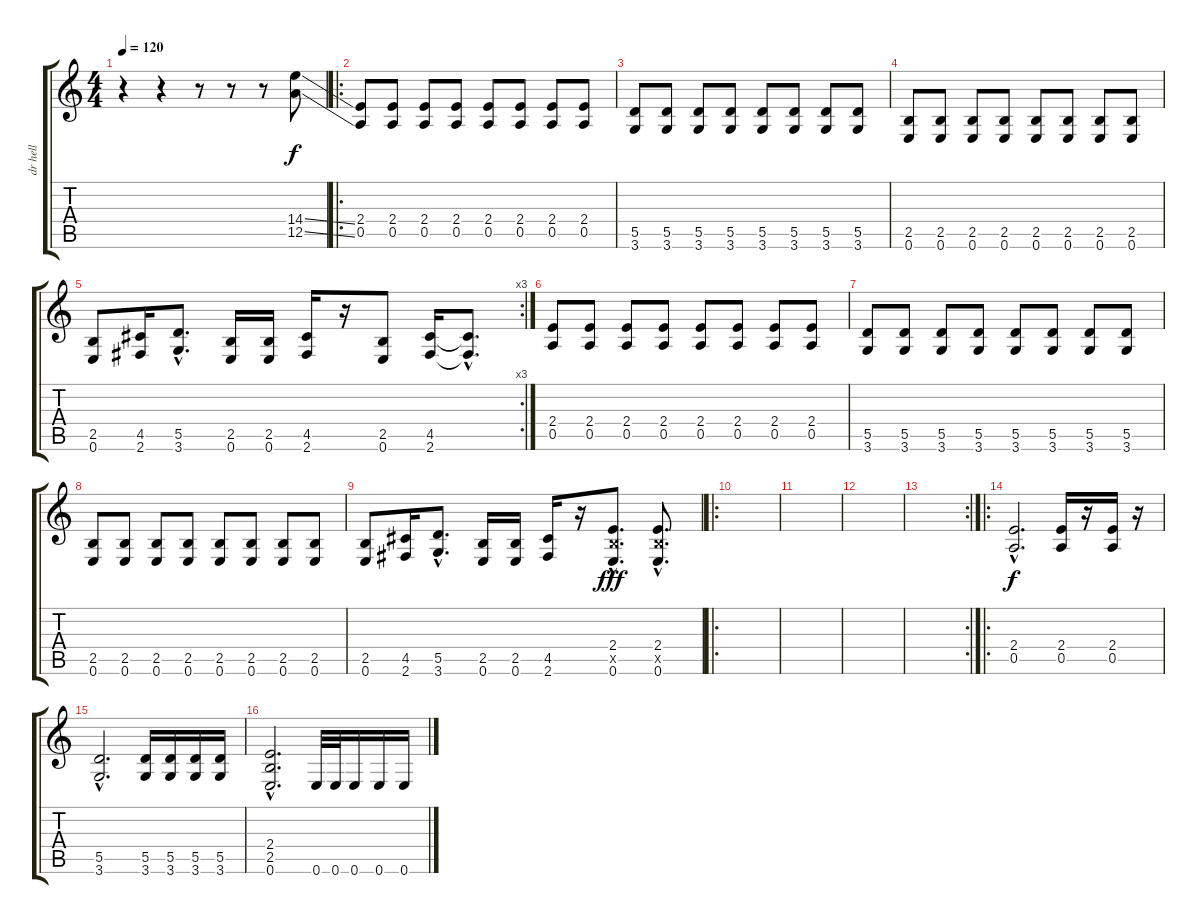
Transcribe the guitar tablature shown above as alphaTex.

\track ("dr hell" "dr hell") {instrument distortionguitar}
\staff {score tabs}
\tuning (E4 B3 G3 D3 A2 E2) {hide}
\ts (4 4)
\tempo 120
\clef g2
\ks c
r.4{dy f instrument distortionguitar} r.4 r.8 r.8 r.8 (14.4{ss} 12.5{ss}).8 |
\ro
(2.4 0.5).8 (2.4 0.5).8 (2.4 0.5).8 (2.4 0.5).8 (2.4 0.5).8 (2.4 0.5).8 (2.4 0.5).8 (2.4 0.5).8 |
(5.5 3.6).8 (5.5 3.6).8 (5.5 3.6).8 (5.5 3.6).8 (5.5 3.6).8 (5.5 3.6).8 (5.5 3.6).8 (5.5 3.6).8 |
(2.5 0.6).8 (2.5 0.6).8 (2.5 0.6).8 (2.5 0.6).8 (2.5 0.6).8 (2.5 0.6).8 (2.5 0.6).8 (2.5 0.6).8 |
\rc 3
(2.5 0.6).8 (4.5 2.6).16 (5.5{hac} 3.6{hac}).8{d} (2.5 0.6).16 (2.5 0.6).16 (4.5 2.6).16 r.16 (2.5 0.6).8 (4.5 2.6).16 (4.5{hac t} 2.6{hac t}).8{d} |
(2.4 0.5).8 (2.4 0.5).8 (2.4 0.5).8 (2.4 0.5).8 (2.4 0.5).8 (2.4 0.5).8 (2.4 0.5).8 (2.4 0.5).8 |
(5.5 3.6).8 (5.5 3.6).8 (5.5 3.6).8 (5.5 3.6).8 (5.5 3.6).8 (5.5 3.6).8 (5.5 3.6).8 (5.5 3.6).8 |
(2.5 0.6).8 (2.5 0.6).8 (2.5 0.6).8 (2.5 0.6).8 (2.5 0.6).8 (2.5 0.6).8 (2.5 0.6).8 (2.5 0.6).8 |
(2.5 0.6).8 (4.5 2.6).16 (5.5{hac} 3.6{hac}).8{d} (2.5 0.6).16 (2.5 0.6).16 (4.5 2.6).16 r.16 (2.4{hac} 2.5{hac x} 0.6{hac}).8{d dy fff} (2.4{hac} 2.5{hac x} 0.6{hac}).8{d} |
\ro
|
|
|
\rc 2
|
\ro
(2.4{hac} 0.5{hac}).2{d dy f} (2.4 0.5).16 r.16 (2.4 0.5).16 r.16 |
(5.5{hac} 3.6{hac}).2{d} (5.5 3.6).16 (5.5 3.6).16 (5.5 3.6).16 (5.5 3.6).16 |
(2.4{hac} 2.5{hac} 0.6{hac}).2{d} 0.6.32 0.6.32 0.6.16 0.6.16 0.6.16
